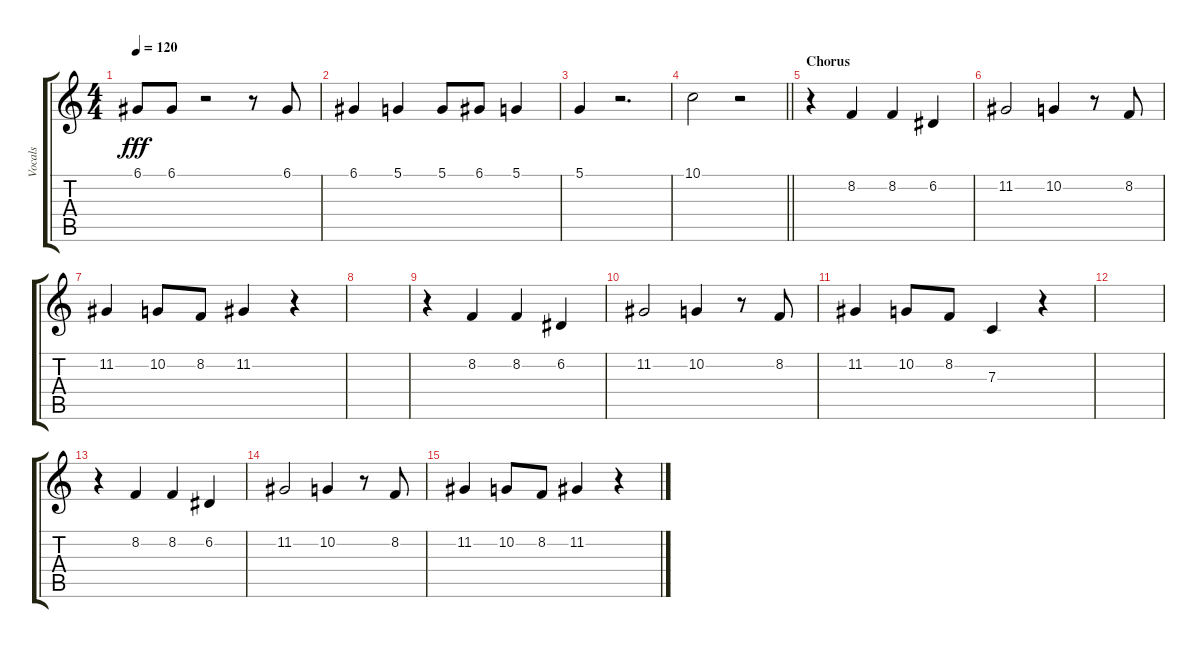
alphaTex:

\track ("Vocals" "Vocals") {instrument voiceoohs}
\staff {score tabs}
\tuning (D4 A3 F3 C3 G2 C2) {hide}
\ts (4 4)
\tempo 120
\clef g2
\ks c
6.1.8{dy fff} 6.1.8 r.2 r.8 6.1.8 |
6.1.4 5.1.4 5.1.8 6.1.8 5.1.4 |
5.1.4 r.2{d} |
\barLineRight lightlight
10.1.2 r.2 |
\section ("" "Chorus")
r.4 8.2.4 8.2.4 6.2.4 |
11.2.2 10.2.4 r.8 8.2.8 |
11.2.4 10.2.8 8.2.8 11.2.4 r.4 |
|
r.4 8.2.4 8.2.4 6.2.4 |
11.2.2 10.2.4 r.8 8.2.8 |
11.2.4 10.2.8 8.2.8 7.3.4 r.4 |
|
r.4 8.2.4 8.2.4 6.2.4 |
11.2.2 10.2.4 r.8 8.2.8 |
11.2.4 10.2.8 8.2.8 11.2.4 r.4
